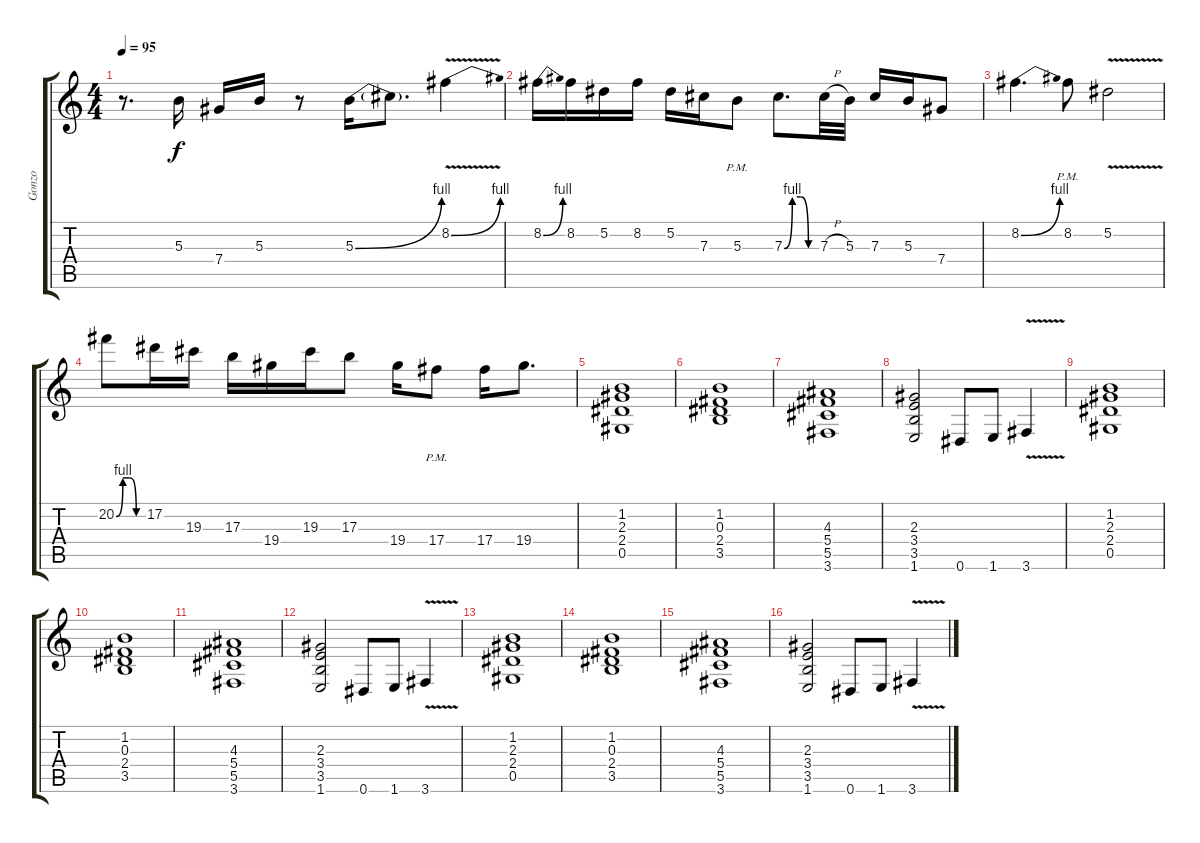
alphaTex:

\track ("Gonzo" "Gonzo") {instrument electricguitarclean}
\staff {score tabs}
\tuning (Eb4 Bb3 Gb3 Db3 Ab2 Eb2) {hide}
\ts (4 4)
\tempo 95
\clef g2
\ks c
r.8{d dy f} 5.3.16 7.4.16 5.3.16 r.8 5.3{be (bend 0 0 60 4)}.16 5.3{t}.8{d} 8.2{be (bend 0 0 60 4) v}.4 |
8.2{be (bend 0 0 60 4)}.16 8.2.16 5.2.16 8.2.16 5.2.16 7.3.16 5.3{pm}.8 7.3{be (custom 0 0 15 4 30 4 45 0 60 0)}.8{d} 7.3{h}.32 5.3.32 7.3.16 5.3.16 7.4.8 |
8.2{be (bend 0 0 60 4)}.4{d} 8.2{pm}.8 5.2{v}.2 |
20.2{be (custom 0 0 15 4 30 4 45 0 60 0)}.8 17.2.16 19.3.16 17.3.16 19.4.16 19.3.16 17.3.8 19.4.16 17.4{pm}.8 17.4.16 19.4.8{d} |
(1.2 2.3 2.4 0.5).1{instrument electricguitarclean} |
(1.2 0.3 2.4 3.5).1 |
(4.3 5.4 5.5 3.6).1 |
(2.3 3.4 3.5 1.6).2 0.6.8 1.6.8 3.6{v}.4 |
(1.2 2.3 2.4 0.5).1 |
(1.2 0.3 2.4 3.5).1 |
(4.3 5.4 5.5 3.6).1 |
(2.3 3.4 3.5 1.6).2 0.6.8 1.6.8 3.6{v}.4 |
(1.2 2.3 2.4 0.5).1 |
(1.2 0.3 2.4 3.5).1 |
(4.3 5.4 5.5 3.6).1 |
(2.3 3.4 3.5 1.6).2 0.6.8 1.6.8 3.6{v}.4
